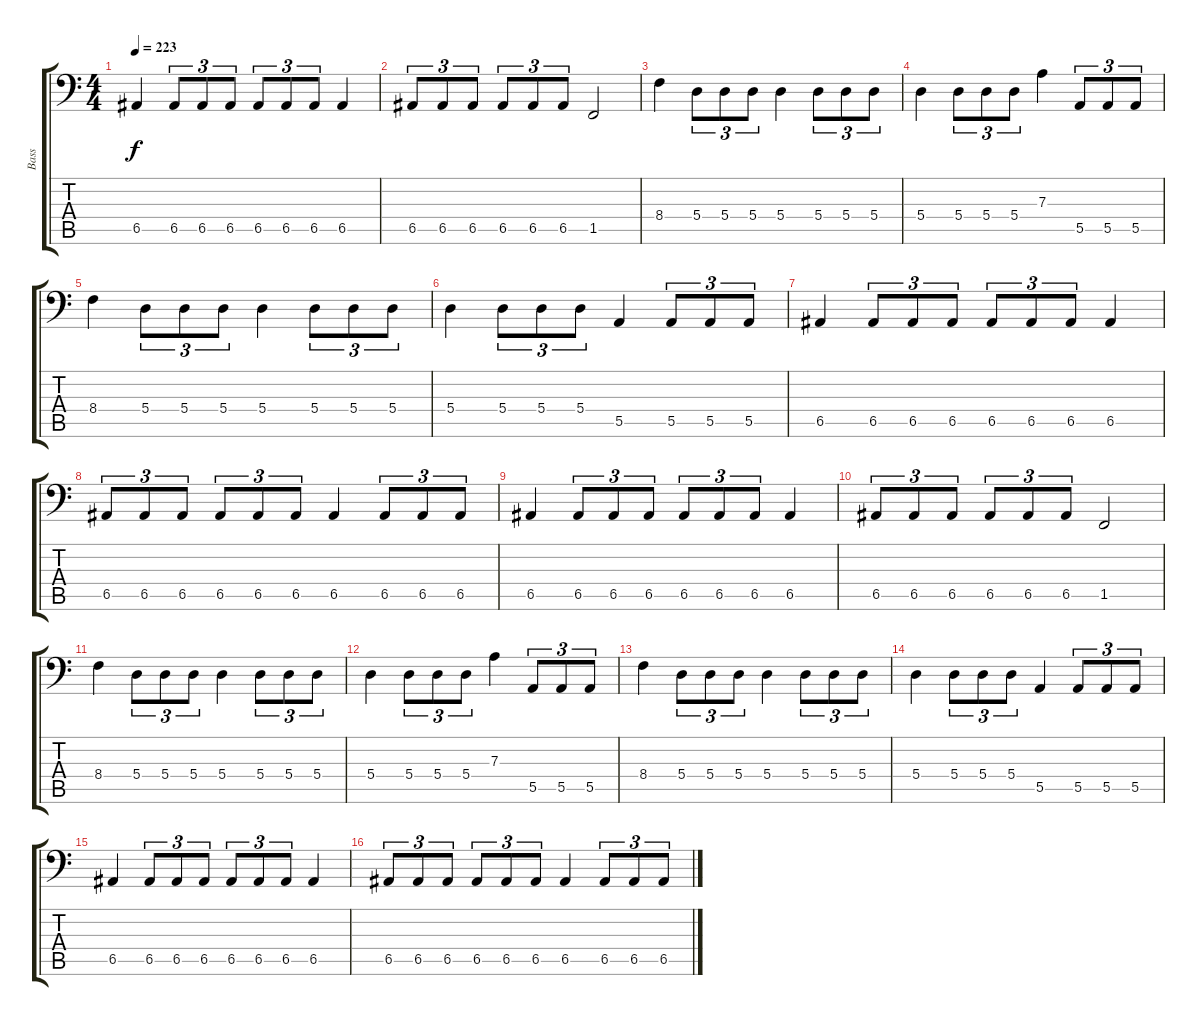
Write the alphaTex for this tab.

\track ("Bass" "Bass") {instrument electricbasspick}
\staff {score tabs}
\tuning (B2 G2 D2 A1 E1 B0) {hide}
\ts (4 4)
\tempo 223
\clef f4
\ks c
6.5.4{dy f} 6.5.8{tu (3 2)} 6.5.8{tu (3 2)} 6.5.8{tu (3 2)} 6.5.8{tu (3 2)} 6.5.8{tu (3 2)} 6.5.8{tu (3 2)} 6.5.4 |
6.5.8{tu (3 2)} 6.5.8{tu (3 2)} 6.5.8{tu (3 2)} 6.5.8{tu (3 2)} 6.5.8{tu (3 2)} 6.5.8{tu (3 2)} 1.5.2 |
8.4.4 5.4.8{tu (3 2)} 5.4.8{tu (3 2)} 5.4.8{tu (3 2)} 5.4.4 5.4.8{tu (3 2)} 5.4.8{tu (3 2)} 5.4.8{tu (3 2)} |
5.4.4 5.4.8{tu (3 2)} 5.4.8{tu (3 2)} 5.4.8{tu (3 2)} 7.3.4 5.5.8{tu (3 2)} 5.5.8{tu (3 2)} 5.5.8{tu (3 2)} |
8.4.4 5.4.8{tu (3 2)} 5.4.8{tu (3 2)} 5.4.8{tu (3 2)} 5.4.4 5.4.8{tu (3 2)} 5.4.8{tu (3 2)} 5.4.8{tu (3 2)} |
5.4.4 5.4.8{tu (3 2)} 5.4.8{tu (3 2)} 5.4.8{tu (3 2)} 5.5.4 5.5.8{tu (3 2)} 5.5.8{tu (3 2)} 5.5.8{tu (3 2)} |
6.5.4 6.5.8{tu (3 2)} 6.5.8{tu (3 2)} 6.5.8{tu (3 2)} 6.5.8{tu (3 2)} 6.5.8{tu (3 2)} 6.5.8{tu (3 2)} 6.5.4 |
6.5.8{tu (3 2)} 6.5.8{tu (3 2)} 6.5.8{tu (3 2)} 6.5.8{tu (3 2)} 6.5.8{tu (3 2)} 6.5.8{tu (3 2)} 6.5.4 6.5.8{tu (3 2)} 6.5.8{tu (3 2)} 6.5.8{tu (3 2)} |
6.5.4 6.5.8{tu (3 2)} 6.5.8{tu (3 2)} 6.5.8{tu (3 2)} 6.5.8{tu (3 2)} 6.5.8{tu (3 2)} 6.5.8{tu (3 2)} 6.5.4 |
6.5.8{tu (3 2)} 6.5.8{tu (3 2)} 6.5.8{tu (3 2)} 6.5.8{tu (3 2)} 6.5.8{tu (3 2)} 6.5.8{tu (3 2)} 1.5.2 |
8.4.4 5.4.8{tu (3 2)} 5.4.8{tu (3 2)} 5.4.8{tu (3 2)} 5.4.4 5.4.8{tu (3 2)} 5.4.8{tu (3 2)} 5.4.8{tu (3 2)} |
5.4.4 5.4.8{tu (3 2)} 5.4.8{tu (3 2)} 5.4.8{tu (3 2)} 7.3.4 5.5.8{tu (3 2)} 5.5.8{tu (3 2)} 5.5.8{tu (3 2)} |
8.4.4 5.4.8{tu (3 2)} 5.4.8{tu (3 2)} 5.4.8{tu (3 2)} 5.4.4 5.4.8{tu (3 2)} 5.4.8{tu (3 2)} 5.4.8{tu (3 2)} |
5.4.4 5.4.8{tu (3 2)} 5.4.8{tu (3 2)} 5.4.8{tu (3 2)} 5.5.4 5.5.8{tu (3 2)} 5.5.8{tu (3 2)} 5.5.8{tu (3 2)} |
6.5.4 6.5.8{tu (3 2)} 6.5.8{tu (3 2)} 6.5.8{tu (3 2)} 6.5.8{tu (3 2)} 6.5.8{tu (3 2)} 6.5.8{tu (3 2)} 6.5.4 |
6.5.8{tu (3 2)} 6.5.8{tu (3 2)} 6.5.8{tu (3 2)} 6.5.8{tu (3 2)} 6.5.8{tu (3 2)} 6.5.8{tu (3 2)} 6.5.4 6.5.8{tu (3 2)} 6.5.8{tu (3 2)} 6.5.8{tu (3 2)}
